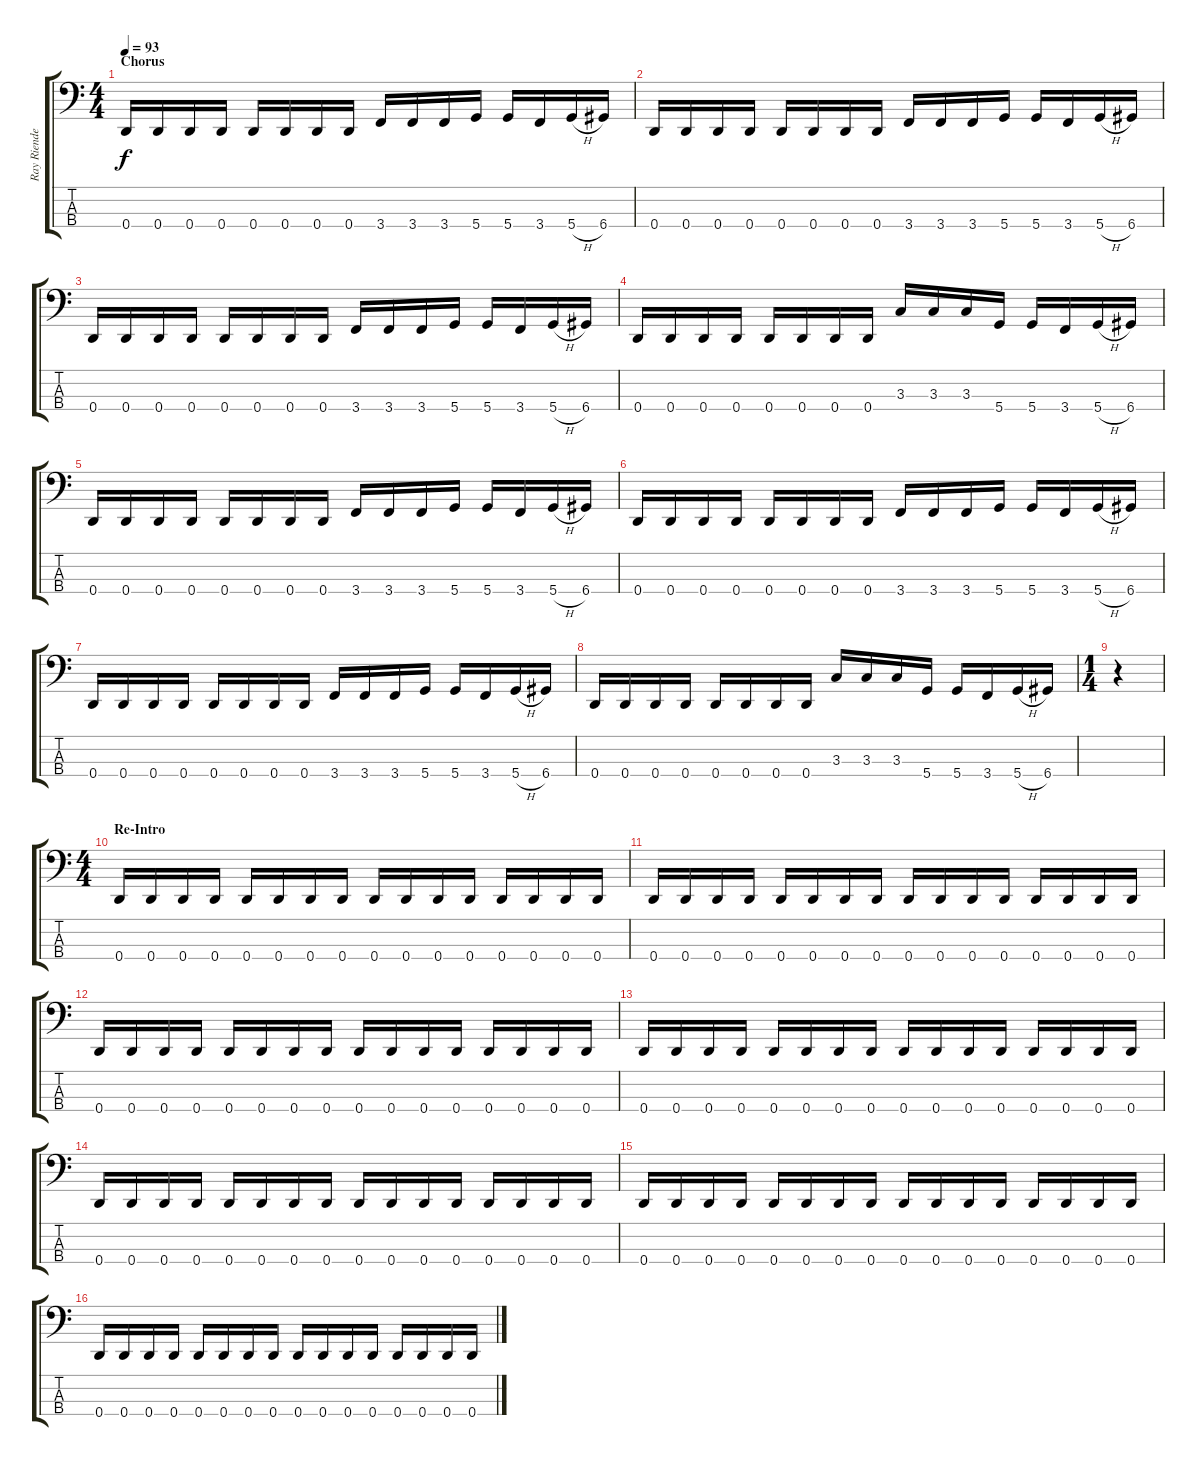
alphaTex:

\track ("Ray Riendeau" "Ray Riende") {instrument electricbassfinger}
\staff {score tabs}
\tuning (G2 D2 A1 D1) {hide}
\ts (4 4)
\section ("" "Chorus")
\tempo 93
\clef f4
\ks c
0.4.16{dy f} 0.4.16 0.4.16 0.4.16 0.4.16 0.4.16 0.4.16 0.4.16 3.4.16 3.4.16 3.4.16 5.4.16 5.4.16 3.4.16 5.4{h}.16 6.4.16 |
0.4.16 0.4.16 0.4.16 0.4.16 0.4.16 0.4.16 0.4.16 0.4.16 3.4.16 3.4.16 3.4.16 5.4.16 5.4.16 3.4.16 5.4{h}.16 6.4.16 |
0.4.16 0.4.16 0.4.16 0.4.16 0.4.16 0.4.16 0.4.16 0.4.16 3.4.16 3.4.16 3.4.16 5.4.16 5.4.16 3.4.16 5.4{h}.16 6.4.16 |
0.4.16 0.4.16 0.4.16 0.4.16 0.4.16 0.4.16 0.4.16 0.4.16 3.3.16 3.3.16 3.3.16 5.4.16 5.4.16 3.4.16 5.4{h}.16 6.4.16 |
0.4.16 0.4.16 0.4.16 0.4.16 0.4.16 0.4.16 0.4.16 0.4.16 3.4.16 3.4.16 3.4.16 5.4.16 5.4.16 3.4.16 5.4{h}.16 6.4.16 |
0.4.16 0.4.16 0.4.16 0.4.16 0.4.16 0.4.16 0.4.16 0.4.16 3.4.16 3.4.16 3.4.16 5.4.16 5.4.16 3.4.16 5.4{h}.16 6.4.16 |
0.4.16 0.4.16 0.4.16 0.4.16 0.4.16 0.4.16 0.4.16 0.4.16 3.4.16 3.4.16 3.4.16 5.4.16 5.4.16 3.4.16 5.4{h}.16 6.4.16 |
0.4.16 0.4.16 0.4.16 0.4.16 0.4.16 0.4.16 0.4.16 0.4.16 3.3.16 3.3.16 3.3.16 5.4.16 5.4.16 3.4.16 5.4{h}.16 6.4.16 |
\ts (1 4)
r.4 |
\ts (4 4)
\section ("" "Re-Intro")
0.4.16 0.4.16 0.4.16 0.4.16 0.4.16 0.4.16 0.4.16 0.4.16 0.4.16 0.4.16 0.4.16 0.4.16 0.4.16 0.4.16 0.4.16 0.4.16 |
0.4.16 0.4.16 0.4.16 0.4.16 0.4.16 0.4.16 0.4.16 0.4.16 0.4.16 0.4.16 0.4.16 0.4.16 0.4.16 0.4.16 0.4.16 0.4.16 |
0.4.16 0.4.16 0.4.16 0.4.16 0.4.16 0.4.16 0.4.16 0.4.16 0.4.16 0.4.16 0.4.16 0.4.16 0.4.16 0.4.16 0.4.16 0.4.16 |
0.4.16 0.4.16 0.4.16 0.4.16 0.4.16 0.4.16 0.4.16 0.4.16 0.4.16 0.4.16 0.4.16 0.4.16 0.4.16 0.4.16 0.4.16 0.4.16 |
0.4.16 0.4.16 0.4.16 0.4.16 0.4.16 0.4.16 0.4.16 0.4.16 0.4.16 0.4.16 0.4.16 0.4.16 0.4.16 0.4.16 0.4.16 0.4.16 |
0.4.16 0.4.16 0.4.16 0.4.16 0.4.16 0.4.16 0.4.16 0.4.16 0.4.16 0.4.16 0.4.16 0.4.16 0.4.16 0.4.16 0.4.16 0.4.16 |
0.4.16 0.4.16 0.4.16 0.4.16 0.4.16 0.4.16 0.4.16 0.4.16 0.4.16 0.4.16 0.4.16 0.4.16 0.4.16 0.4.16 0.4.16 0.4.16
